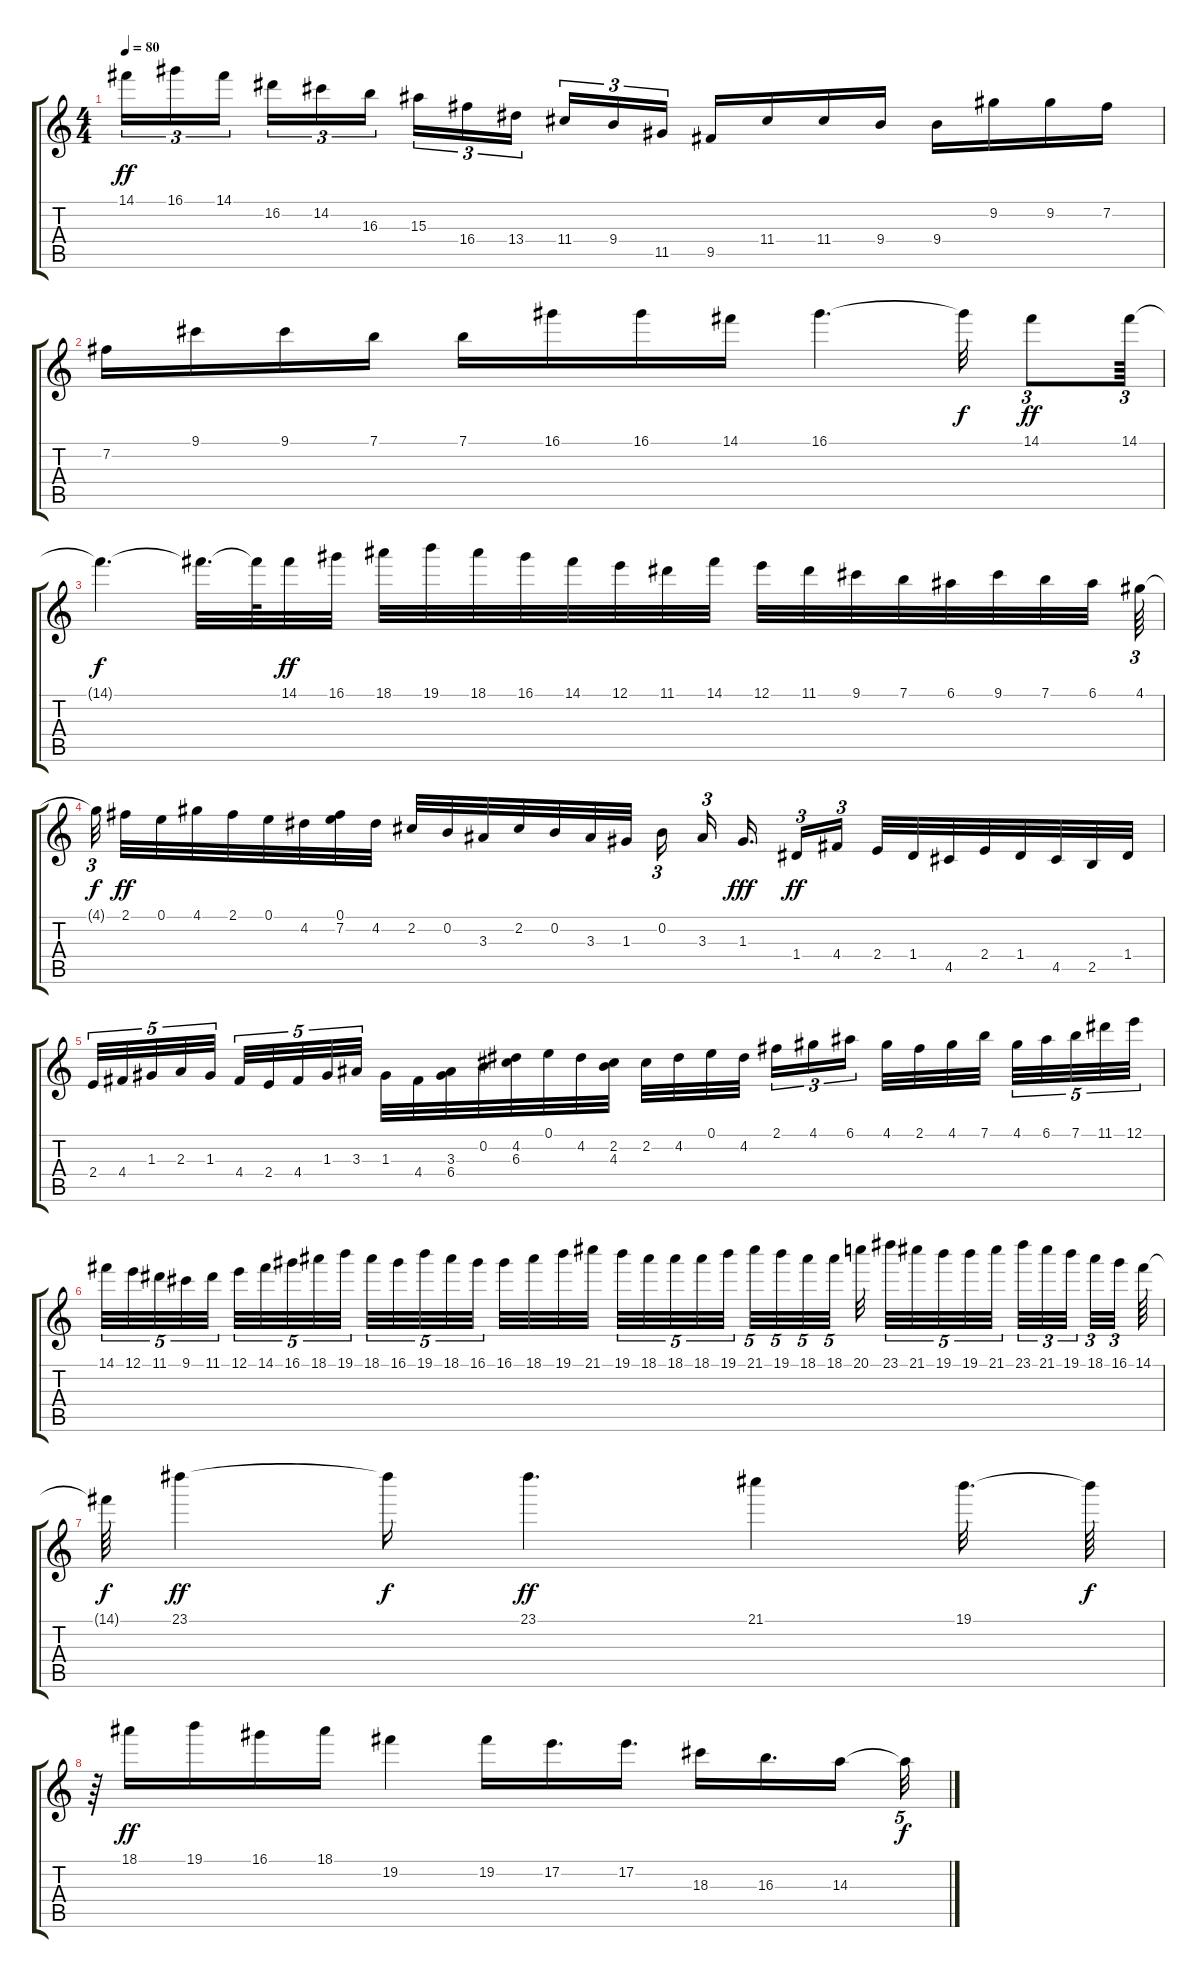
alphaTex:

\track "" {instrument overdrivenguitar}
\staff {score tabs}
\tuning (E4 B3 G3 D3 A2 E2) {hide}
\ts (4 4)
\tempo 80
\clef g2
\ks c
14.1.16{tu (3 2) dy ff} 16.1.16{tu (3 2)} 14.1.16{tu (3 2) beam splitsecondary} 16.2.16{tu (3 2)} 14.2.16{tu (3 2)} 16.3.16{tu (3 2)} 15.3.16{tu (3 2)} 16.4.16{tu (3 2)} 13.4.16{tu (3 2) beam splitsecondary} 11.4.16{tu (3 2)} 9.4.16{tu (3 2)} 11.5.16{tu (3 2)} 9.5.16 11.4.16 11.4.16 9.4.16 9.4.16 9.2.16 9.2.16 7.2.16 |
7.2.16 9.1.16 9.1.16 7.1.16 7.1.16 16.1.16 16.1.16 14.1.16 16.1.4{d} 16.1{t}.32{dy f} 14.1.8{tu (3 2) dy ff} 14.1.64{tu (3 2)} |
14.1{t}.4{d dy f} 14.1{t}.32{d} 14.1{t}.64 14.1.32{dy ff} 16.1.32 18.1.32 19.1.32 18.1.32 16.1.32 14.1.32 12.1.32 11.1.32 14.1.32 12.1.32 11.1.32 9.1.32 7.1.32 6.1.32 9.1.32 7.1.32 6.1.32 4.1.64{tu (3 2)} |
4.1{t}.32{tu (3 2) dy f beam splitsecondary} 2.1.32{dy ff} 0.1.32 4.1.32 2.1.32 0.1.32 4.2.32 (0.1 7.2).32 4.2.32 2.2.32 0.2.32 3.3.32 2.2.32 0.2.32 3.3.32 1.3.32{beam splitsecondary} 0.2.16{tu (3 2)} 3.3.16{tu (3 2) beam splitsecondary} 1.3.16{d dy fff beam splitsecondary} 1.4.16{tu (3 2) dy ff} 4.4.16{tu (3 2)} 2.4.32 1.4.32 4.5.32 2.4.32 1.4.32 4.5.32 2.5.32 1.4.32 |
2.4.32{tu (5 4)} 4.4.32{tu (5 4)} 1.3.32{tu (5 4)} 2.3.32{tu (5 4)} 1.3.32{tu (5 4) beam splitsecondary} 4.4.32{tu (5 4)} 2.4.32{tu (5 4)} 4.4.32{tu (5 4)} 1.3.32{tu (5 4)} 3.3.32{tu (5 4)} 1.3.32 4.4.32 (3.3 6.4).32 0.2.32 (4.2 6.3).32 0.1.32 4.2.32 (2.2 4.3).32 2.2.32 4.2.32 0.1.32 4.2.32{beam splitsecondary} 2.1.16{tu (3 2)} 4.1.16{tu (3 2)} 6.1.16{tu (3 2)} 4.1.32 2.1.32 4.1.32 7.1.32{beam splitsecondary} 4.1.32{tu (5 4)} 6.1.32{tu (5 4)} 7.1.32{tu (5 4)} 11.1.32{tu (5 4)} 12.1.32{tu (5 4)} |
14.1.32{tu (5 4)} 12.1.32{tu (5 4)} 11.1.32{tu (5 4)} 9.1.32{tu (5 4)} 11.1.32{tu (5 4) beam splitsecondary} 12.1.32{tu (5 4)} 14.1.32{tu (5 4)} 16.1.32{tu (5 4)} 18.1.32{tu (5 4)} 19.1.32{tu (5 4)} 18.1.32{tu (5 4)} 16.1.32{tu (5 4)} 19.1.32{tu (5 4)} 18.1.32{tu (5 4)} 16.1.32{tu (5 4) beam splitsecondary} 16.1.32 18.1.32 19.1.32 21.1.32 19.1.32{tu (5 4)} 18.1.32{tu (5 4)} 18.1.32{tu (5 4)} 18.1.32{tu (5 4)} 19.1.32{tu (5 4) beam splitsecondary} 21.1.32{tu (5 4)} 19.1.32{tu (5 4)} 18.1.32{tu (5 4)} 18.1.32{tu (5 4) beam splitsecondary} 20.1.32 23.1.32{tu (5 4)} 21.1.32{tu (5 4)} 19.1.32{tu (5 4)} 19.1.32{tu (5 4)} 21.1.32{tu (5 4) beam splitsecondary} 23.1.32{tu (3 2)} 21.1.32{tu (3 2)} 19.1.32{tu (3 2) beam splitsecondary} 18.1.32{tu (3 2)} 16.1.32{tu (3 2) beam splitsecondary} 14.1.64 |
14.1{t}.64{dy f} 23.1.4{dy ff} 23.1{t}.16{dy f} 23.1.4{d dy ff} 21.1.4 19.1.32{d} 19.1{t}.64{dy f} |
r.64 18.1.16{dy ff} 19.1.16 16.1.16 18.1.16 19.2.4 19.2.16 17.2.16{d} 17.2.16{d} 18.3.16 16.3.16{d} 14.3.16{beam splitsecondary} 14.3{t}.32{tu (5 4) dy f}
